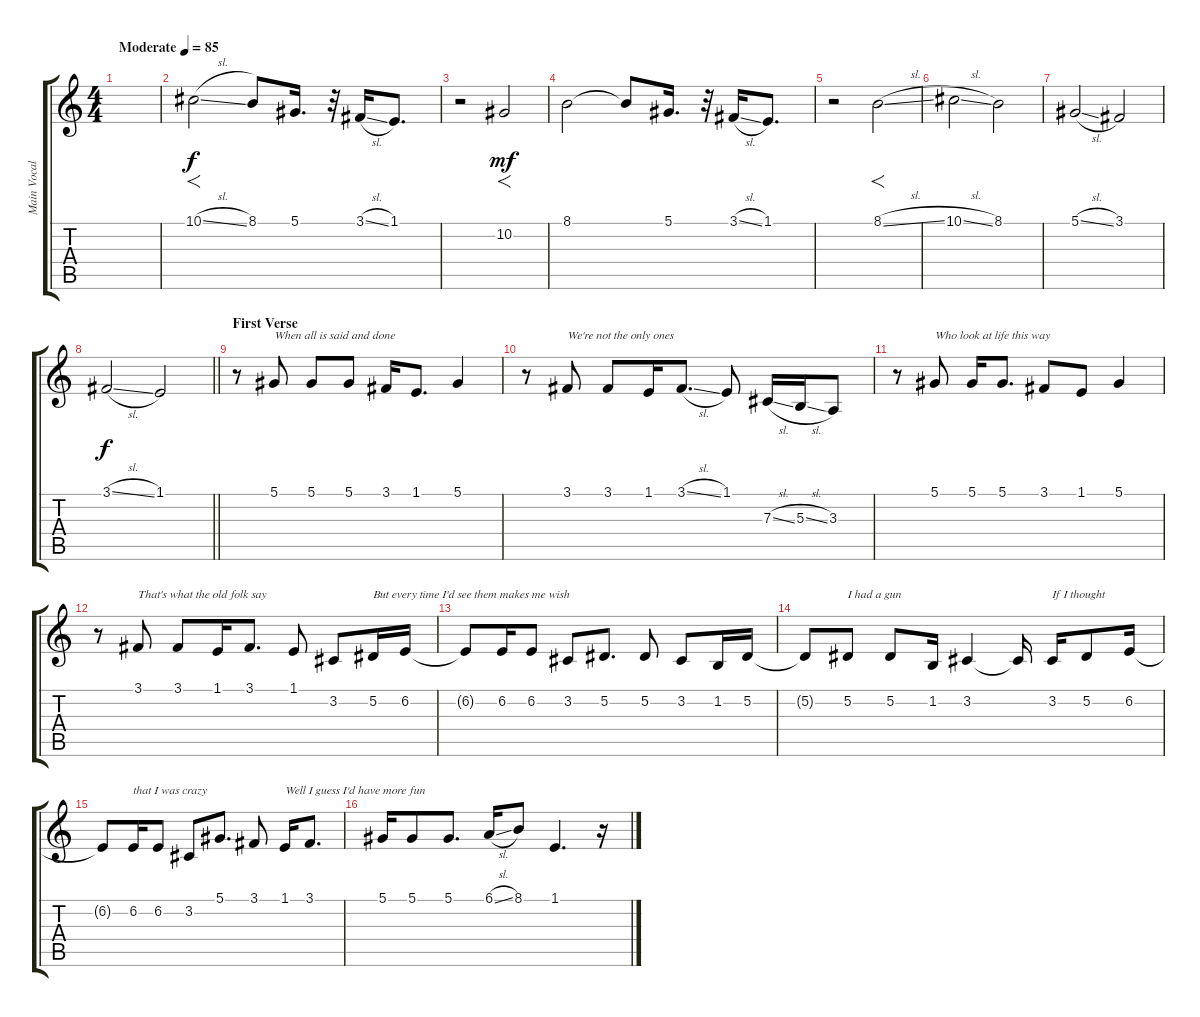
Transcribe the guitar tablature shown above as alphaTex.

\track ("Main Vocals" "Main Vocal") {instrument lead2sawtooth}
\staff {score tabs}
\tuning (Eb4 Bb3 Gb3 Db3 Ab2 Eb2) {hide}
\ts (4 4)
\tempo (85 "Moderate")
\clef g2
\ks c
|
10.1{sl}.2{f} 8.1.8 5.1.16{d} r.32 3.1{sl}.16 1.1.8{d} |
r.2 10.2.2{f dy mf} |
8.1.2 8.1{t}.8 5.1.16{d} r.32 3.1{sl}.16 1.1.8{d} |
r.2 8.1{sl}.2{f} |
10.1{sl}.2 8.1.2 |
5.1{sl}.2 3.1.2 |
\barLineRight lightlight
3.1{sl}.2{dy f} 1.1.2 |
\section ("" "First Verse")
r.8 5.1.8{txt "When all is said and done"} 5.1.8 5.1.8 3.1.16 1.1.8{d} 5.1.4 |
r.8 3.1.8{txt "We're not the only ones"} 3.1.8 1.1.16 3.1{sl}.8{d} 1.1.8 7.3{sl}.16 5.3{sl}.16 3.3.8 |
r.8 5.1.8{txt "Who look at life this way"} 5.1.16 5.1.8{d} 3.1.8 1.1.8 5.1.4 |
r.8 3.1.8{txt "That's what the old folk say"} 3.1.8 1.1.16 3.1.8{d} 1.1.8 3.2.8 5.2.16{txt "But every time I'd see them makes me wish"} 6.2.16 |
6.2{t}.8 6.2.16 6.2.8 3.2.8 5.2.8{d} 5.2.8 3.2.8 1.2.16 5.2.16 |
5.2{t}.8 5.2.8{txt "I had a gun"} 5.2.8 1.2.16 3.2.4 3.2{t}.16 3.2.16{txt "If I thought"} 5.2.8 6.2.16 |
6.2{t}.8 6.2.16{txt "that I was crazy"} 6.2.8 3.2.8 5.1.8{d} 3.1.8 1.1.16{txt "Well I guess I'd have more fun"} 3.1.8{d} |
5.1.16 5.1.8 5.1.8{d} 6.1{sl}.16 8.1.8 1.1.4{d} r.16
